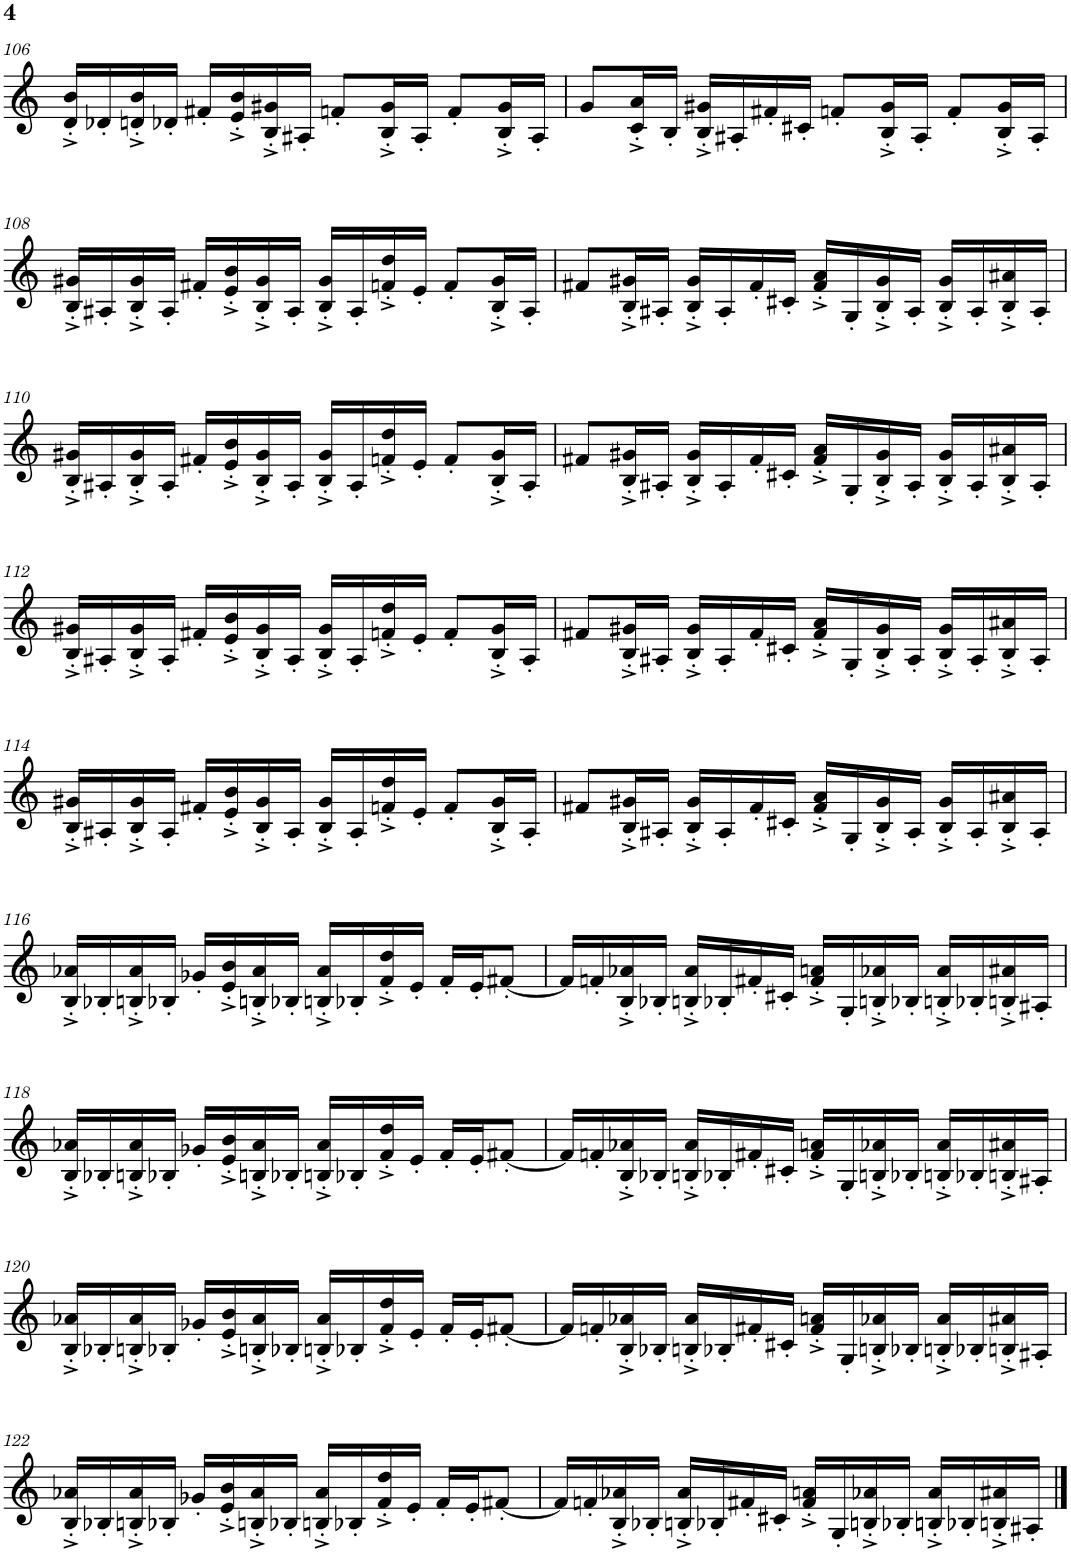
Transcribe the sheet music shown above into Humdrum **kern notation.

**kern
*part1
*staff1
*I"Violino
*I'Vno.
!!LO:PB:g=z
*clefG2
*k[]
*M4/4
=106
16d/'^ 16b/'^LL
16d-X'/
16dn/'^ 16b/'^
16d-X'/JJ
16f#X'/LL
16e/'^ 16b/'^
16B/'^ 16g#X/'^
16A#X'/JJ
8fn'/L
16B/'^ 16g#/'^L
16A#'/JJ
8f'/L
16B/'^ 16g#/'^L
16A#'/JJ
=107
8g/L
16c/'^ 16a/'^L
16B'/JJ
16B/'^ 16g#X/'^LL
16A#X'/
16f#X'/
16c#X'/JJ
8fn'/L
16B/'^ 16g#/'^L
16A#'/JJ
8f'/L
16B/'^ 16g#/'^L
16A#'/JJ
!!LO:LB:g=z
=108
16B/'^ 16g#X/'^LL
16A#X'/
16B/'^ 16g#/'^
16A#'/JJ
16f#X'/LL
16e/'^ 16b/'^
16B/'^ 16g#/'^
16A#'/JJ
16B/'^ 16g#/'^LL
16A#'/
16fn/'^ 16dd/'^
16e'/JJ
8f'/L
16B/'^ 16g#/'^L
16A#'/JJ
=109
8f#X/L
16B/'^ 16g#X/'^L
16A#X'/JJ
16B/'^ 16g#/'^LL
16A#'/
16f#'/
16c#X'/JJ
16f#/'^ 16a/'^LL
16G'/
16B/'^ 16g#/'^
16A#'/JJ
16B/'^ 16g#/'^LL
16A#'/
16B/'^ 16a#X/'^
16A#'/JJ
!!LO:LB:g=z
=110
16B/'^ 16g#X/'^LL
16A#X'/
16B/'^ 16g#/'^
16A#'/JJ
16f#X'/LL
16e/'^ 16b/'^
16B/'^ 16g#/'^
16A#'/JJ
16B/'^ 16g#/'^LL
16A#'/
16fn/'^ 16dd/'^
16e'/JJ
8f'/L
16B/'^ 16g#/'^L
16A#'/JJ
=111
8f#X/L
16B/'^ 16g#X/'^L
16A#X'/JJ
16B/'^ 16g#/'^LL
16A#'/
16f#'/
16c#X'/JJ
16f#/'^ 16a/'^LL
16G'/
16B/'^ 16g#/'^
16A#'/JJ
16B/'^ 16g#/'^LL
16A#'/
16B/'^ 16a#X/'^
16A#'/JJ
!!LO:LB:g=z
=112
16B/'^ 16g#X/'^LL
16A#X'/
16B/'^ 16g#/'^
16A#'/JJ
16f#X'/LL
16e/'^ 16b/'^
16B/'^ 16g#/'^
16A#'/JJ
16B/'^ 16g#/'^LL
16A#'/
16fn/'^ 16dd/'^
16e'/JJ
8f'/L
16B/'^ 16g#/'^L
16A#'/JJ
=113
8f#X/L
16B/'^ 16g#X/'^L
16A#X'/JJ
16B/'^ 16g#/'^LL
16A#'/
16f#'/
16c#X'/JJ
16f#/'^ 16a/'^LL
16G'/
16B/'^ 16g#/'^
16A#'/JJ
16B/'^ 16g#/'^LL
16A#'/
16B/'^ 16a#X/'^
16A#'/JJ
!!LO:LB:g=z
=114
16B/'^ 16g#X/'^LL
16A#X'/
16B/'^ 16g#/'^
16A#'/JJ
16f#X'/LL
16e/'^ 16b/'^
16B/'^ 16g#/'^
16A#'/JJ
16B/'^ 16g#/'^LL
16A#'/
16fn/'^ 16dd/'^
16e'/JJ
8f'/L
16B/'^ 16g#/'^L
16A#'/JJ
=115
8f#X/L
16B/'^ 16g#X/'^L
16A#X'/JJ
16B/'^ 16g#/'^LL
16A#'/
16f#'/
16c#X'/JJ
16f#/'^ 16a/'^LL
16G'/
16B/'^ 16g#/'^
16A#'/JJ
16B/'^ 16g#/'^LL
16A#'/
16B/'^ 16a#X/'^
16A#'/JJ
!!LO:LB:g=z
=116
16B/'^ 16a-X/'^LL
16B-X'/
16Bn/'^ 16a-/'^
16B-X'/JJ
16g-X'/LL
16e/'^ 16b/'^
16Bn/'^ 16a-/'^
16B-X'/JJ
16Bn/'^ 16a-/'^LL
16B-X'/
16f/'^ 16dd/'^
16e'/JJ
16f'/LL
16e'/J
[8f#X'/J
=117
16f#/LL]
16fn'/
16B/'^ 16a-X/'^
16B-X'/JJ
16Bn/'^ 16a-/'^LL
16B-X'/
16f#X'/
16c#X'/JJ
16f#/'^ 16an/'^LL
16G'/
16Bn/'^ 16a-X/'^
16B-X'/JJ
16Bn/'^ 16a-/'^LL
16B-X'/
16Bn/'^ 16a#X/'^
16A#X'/JJ
!!LO:LB:g=z
=118
16B/'^ 16a-X/'^LL
16B-X'/
16Bn/'^ 16a-/'^
16B-X'/JJ
16g-X'/LL
16e/'^ 16b/'^
16Bn/'^ 16a-/'^
16B-X'/JJ
16Bn/'^ 16a-/'^LL
16B-X'/
16f/'^ 16dd/'^
16e'/JJ
16f'/LL
16e'/J
[8f#X'/J
=119
16f#/LL]
16fn'/
16B/'^ 16a-X/'^
16B-X'/JJ
16Bn/'^ 16a-/'^LL
16B-X'/
16f#X'/
16c#X'/JJ
16f#/'^ 16an/'^LL
16G'/
16Bn/'^ 16a-X/'^
16B-X'/JJ
16Bn/'^ 16a-/'^LL
16B-X'/
16Bn/'^ 16a#X/'^
16A#X'/JJ
!!LO:LB:g=z
=120
16B/'^ 16a-X/'^LL
16B-X'/
16Bn/'^ 16a-/'^
16B-X'/JJ
16g-X'/LL
16e/'^ 16b/'^
16Bn/'^ 16a-/'^
16B-X'/JJ
16Bn/'^ 16a-/'^LL
16B-X'/
16f/'^ 16dd/'^
16e'/JJ
16f'/LL
16e'/J
[8f#X'/J
=121
16f#/LL]
16fn'/
16B/'^ 16a-X/'^
16B-X'/JJ
16Bn/'^ 16a-/'^LL
16B-X'/
16f#X'/
16c#X'/JJ
16f#/'^ 16an/'^LL
16G'/
16Bn/'^ 16a-X/'^
16B-X'/JJ
16Bn/'^ 16a-/'^LL
16B-X'/
16Bn/'^ 16a#X/'^
16A#X'/JJ
!!LO:LB:g=z
=122
16B/'^ 16a-X/'^LL
16B-X'/
16Bn/'^ 16a-/'^
16B-X'/JJ
16g-X'/LL
16e/'^ 16b/'^
16Bn/'^ 16a-/'^
16B-X'/JJ
16Bn/'^ 16a-/'^LL
16B-X'/
16f/'^ 16dd/'^
16e'/JJ
16f'/LL
16e'/J
[8f#X'/J
=123
16f#/LL]
16fn'/
16B/'^ 16a-X/'^
16B-X'/JJ
16Bn/'^ 16a-/'^LL
16B-X'/
16f#X'/
16c#X'/JJ
16f#/'^ 16an/'^LL
16G'/
16Bn/'^ 16a-X/'^
16B-X'/JJ
16Bn/'^ 16a-/'^LL
16B-X'/
16Bn/'^ 16a#X/'^
16A#X'/JJ
==
*-
